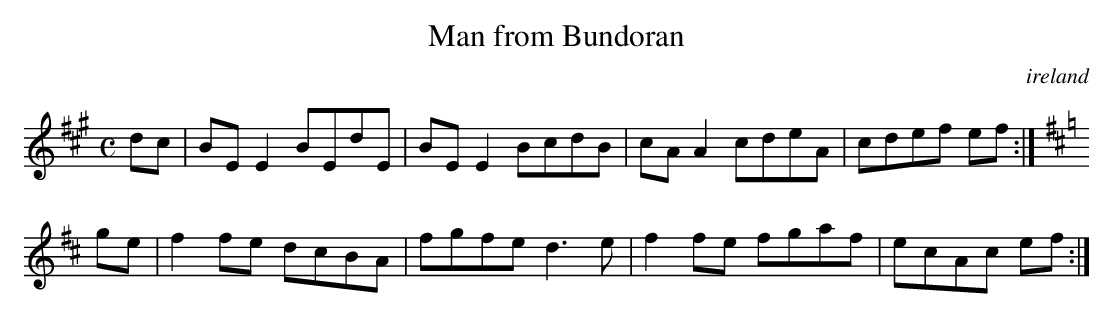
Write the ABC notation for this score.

X:1
T:Man from Bundoran
O:ireland
M:C
L:1/8
K:A Major
dc|BEE2 BEdE|BEE2 BcdB|cAA2 cdeA|cdef ef:|!
K:D Major
ge|f2fe dcBA|fgfe d3e|f2fe fgaf|ecAc ef:|!
